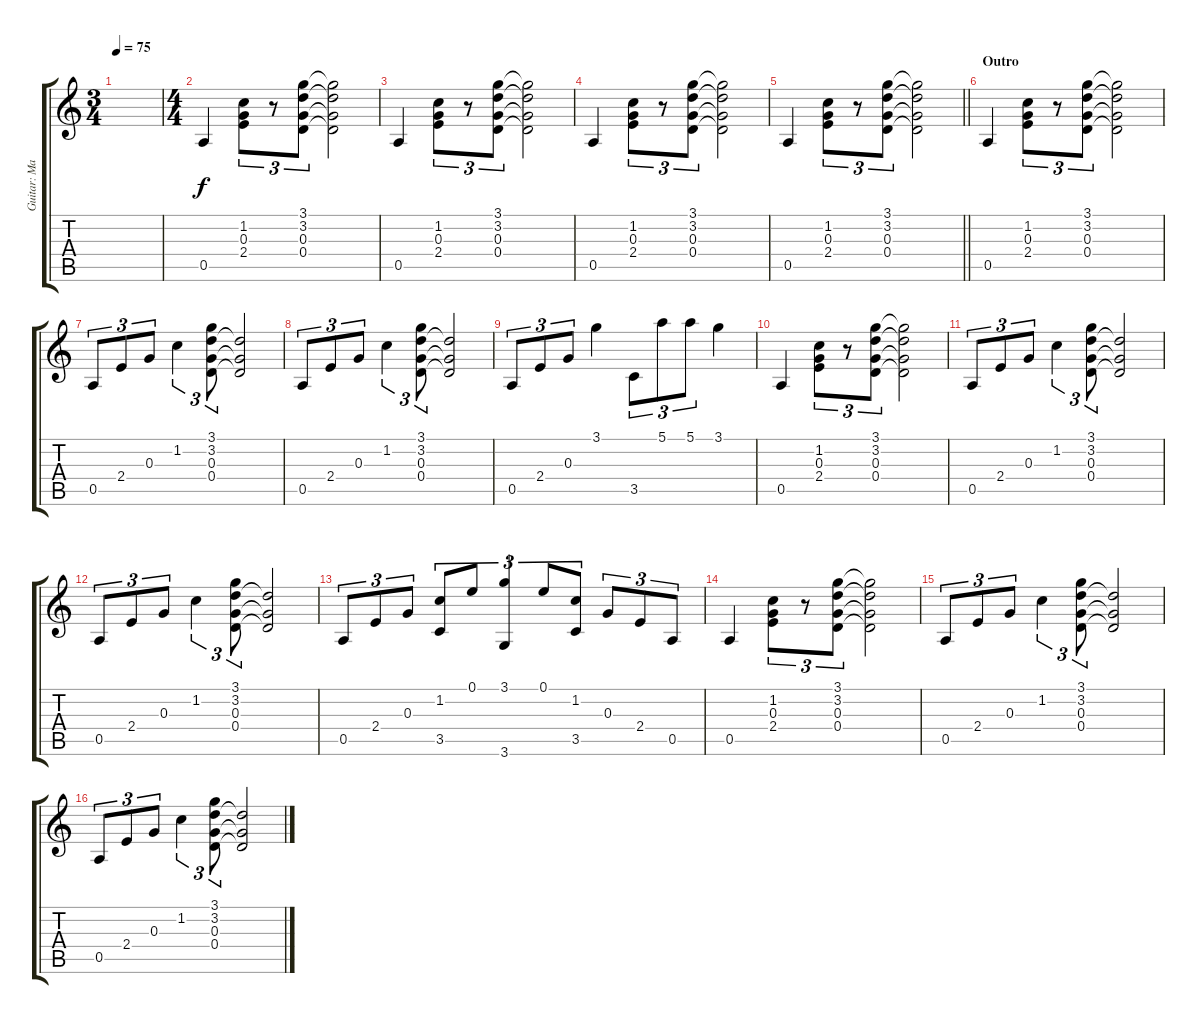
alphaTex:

\track ("Guitar: Mark" "Guitar: Ma") {instrument electricguitarclean}
\staff {score tabs}
\tuning (E4 B3 G3 D3 A2 E2) {hide}
\ts (3 4)
\tempo 75
\clef g2
\ks c
|
\ts (4 4)
0.5.4 (1.2 0.3 2.4).8{tu (3 2)} r.8{tu (3 2)} (3.1 3.2 0.3 0.4).8{tu (3 2)} (3.1{t} 3.2{t} 0.3{t} 0.4{t}).2 |
0.5.4 (1.2 0.3 2.4).8{tu (3 2)} r.8{tu (3 2)} (3.1 3.2 0.3 0.4).8{tu (3 2)} (3.1{t} 3.2{t} 0.3{t} 0.4{t}).2 |
0.5.4 (1.2 0.3 2.4).8{tu (3 2)} r.8{tu (3 2)} (3.1 3.2 0.3 0.4).8{tu (3 2)} (3.1{t} 3.2{t} 0.3{t} 0.4{t}).2 |
\barLineRight lightlight
0.5.4 (1.2 0.3 2.4).8{tu (3 2)} r.8{tu (3 2)} (3.1 3.2 0.3 0.4).8{tu (3 2)} (3.1{t} 3.2{t} 0.3{t} 0.4{t}).2 |
\section ("" "Outro")
0.5.4 (1.2 0.3 2.4).8{tu (3 2)} r.8{tu (3 2)} (3.1 3.2 0.3 0.4).8{tu (3 2)} (3.1{t} 3.2{t} 0.3{t} 0.4{t}).2 |
0.5.8{tu (3 2)} 2.4.8{tu (3 2)} 0.3.8{tu (3 2)} 1.2.4{tu (3 2)} (3.1 3.2 0.3 0.4).8{tu (3 2)} (3.2{t} 0.3{t} 0.4{t}).2 |
0.5.8{tu (3 2)} 2.4.8{tu (3 2)} 0.3.8{tu (3 2)} 1.2.4{tu (3 2)} (3.1 3.2 0.3 0.4).8{tu (3 2)} (3.2{t} 0.3{t} 0.4{t}).2 |
0.5.8{tu (3 2)} 2.4.8{tu (3 2)} 0.3.8{tu (3 2)} 3.1.4 3.5.8{tu (3 2)} 5.1.8{tu (3 2)} 5.1.8{tu (3 2)} 3.1.4 |
0.5.4 (1.2 0.3 2.4).8{tu (3 2)} r.8{tu (3 2)} (3.1 3.2 0.3 0.4).8{tu (3 2)} (3.1{t} 3.2{t} 0.3{t} 0.4{t}).2 |
0.5.8{tu (3 2)} 2.4.8{tu (3 2)} 0.3.8{tu (3 2)} 1.2.4{tu (3 2)} (3.1 3.2 0.3 0.4).8{tu (3 2)} (3.2{t} 0.3{t} 0.4{t}).2 |
0.5.8{tu (3 2)} 2.4.8{tu (3 2)} 0.3.8{tu (3 2)} 1.2.4{tu (3 2)} (3.1 3.2 0.3 0.4).8{tu (3 2)} (3.2{t} 0.3{t} 0.4{t}).2 |
0.5.8{tu (3 2)} 2.4.8{tu (3 2)} 0.3.8{tu (3 2)} (1.2 3.5).8{tu (3 2)} 0.1.8{tu (3 2)} (3.1 3.6).4{tu (3 2)} 0.1.8{tu (3 2)} (1.2 3.5).8{tu (3 2)} 0.3.8{tu (3 2)} 2.4.8{tu (3 2)} 0.5.8{tu (3 2)} |
0.5.4 (1.2 0.3 2.4).8{tu (3 2)} r.8{tu (3 2)} (3.1 3.2 0.3 0.4).8{tu (3 2)} (3.1{t} 3.2{t} 0.3{t} 0.4{t}).2 |
0.5.8{tu (3 2)} 2.4.8{tu (3 2)} 0.3.8{tu (3 2)} 1.2.4{tu (3 2)} (3.1 3.2 0.3 0.4).8{tu (3 2)} (3.2{t} 0.3{t} 0.4{t}).2 |
0.5.8{tu (3 2)} 2.4.8{tu (3 2)} 0.3.8{tu (3 2)} 1.2.4{tu (3 2)} (3.1 3.2 0.3 0.4).8{tu (3 2)} (3.2{t} 0.3{t} 0.4{t}).2
